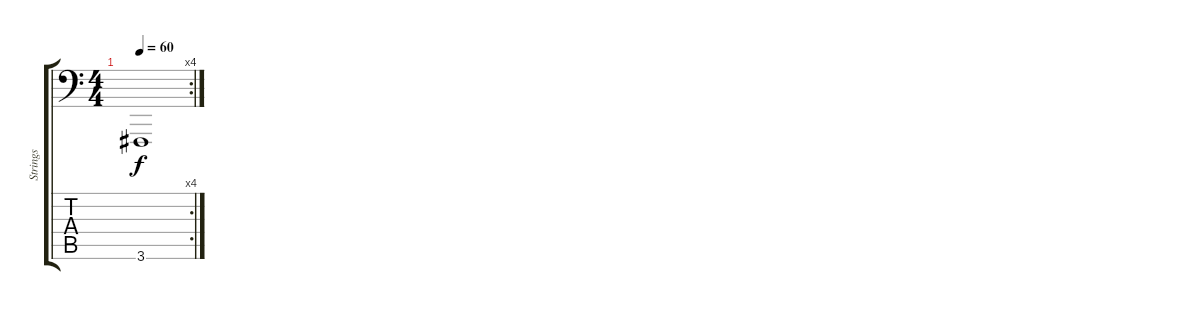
\track ("Strings" "Strings") {instrument stringensemble1}
\staff {score tabs}
\tuning (Eb3 Bb2 Gb2 Db2 Ab1 Eb1) {hide}
\rc 4
\ts (4 4)
\tempo 60
\clef f4
\ks c
3.6{t}.1{dy f}
